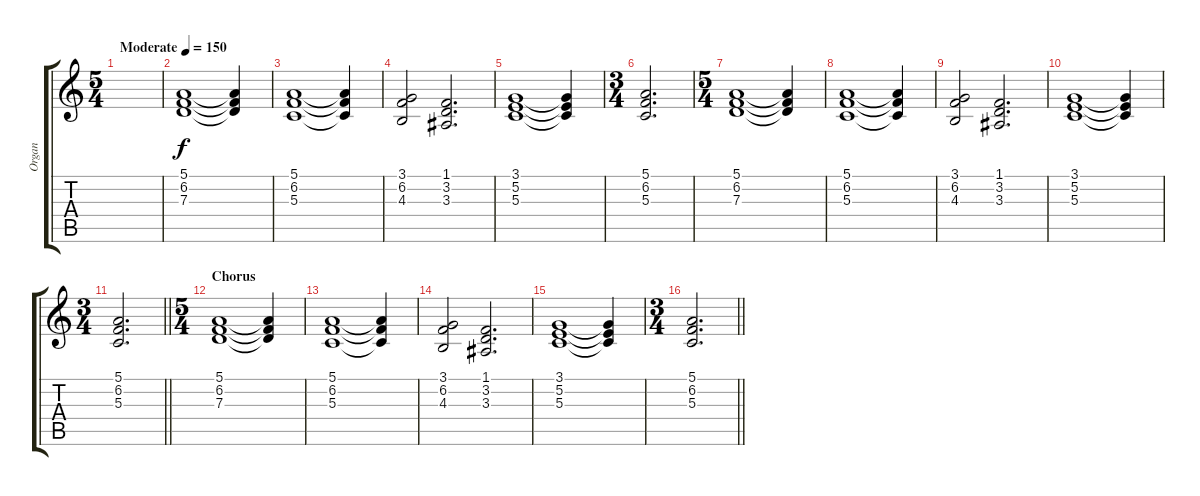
\track ("Organ" "Organ") {instrument drawbarorgan}
\staff {score tabs}
\tuning (E4 B3 G3 D3 A2 E2) {hide}
\ts (5 4)
\tempo (150 "Moderate")
\clef g2
\ks c
|
(5.1 6.2 7.3).1 (5.1{t} 6.2{t} 7.3{t}).4 |
(5.1 6.2 5.3).1 (5.1{t} 6.2{t} 5.3{t}).4 |
(3.1 6.2 4.3).2 (1.1 3.2 3.3).2{d} |
(3.1 5.2 5.3).1 (3.1{t} 5.2{t} 5.3{t}).4 |
\ts (3 4)
(5.1 6.2 5.3).2{d} |
\ts (5 4)
(5.1 6.2 7.3).1 (5.1{t} 6.2{t} 7.3{t}).4 |
(5.1 6.2 5.3).1 (5.1{t} 6.2{t} 5.3{t}).4 |
(3.1 6.2 4.3).2 (1.1 3.2 3.3).2{d} |
(3.1 5.2 5.3).1 (3.1{t} 5.2{t} 5.3{t}).4 |
\ts (3 4)
\barLineRight lightlight
(5.1 6.2 5.3).2{d} |
\ts (5 4)
\section ("" "Chorus")
(5.1 6.2 7.3).1 (5.1{t} 6.2{t} 7.3{t}).4 |
(5.1 6.2 5.3).1 (5.1{t} 6.2{t} 5.3{t}).4 |
(3.1 6.2 4.3).2 (1.1 3.2 3.3).2{d} |
(3.1 5.2 5.3).1 (3.1{t} 5.2{t} 5.3{t}).4 |
\ts (3 4)
\barLineRight lightlight
(5.1 6.2 5.3).2{d}
